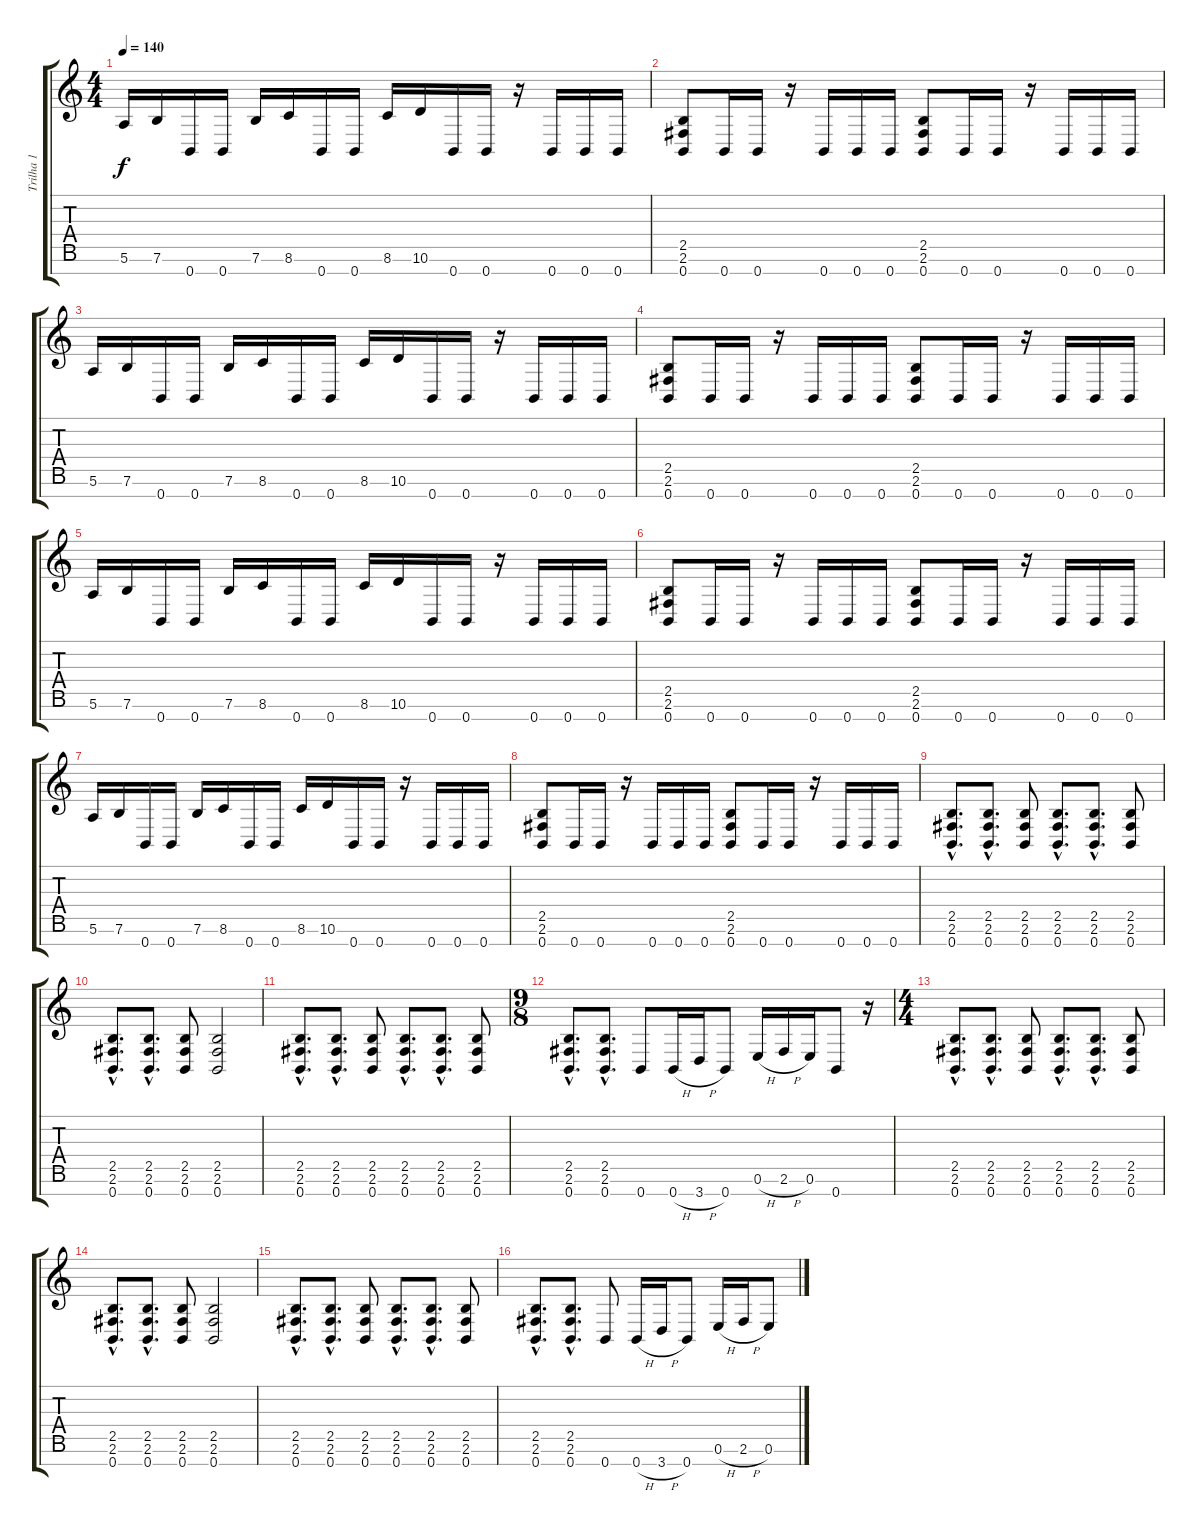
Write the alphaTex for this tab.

\track ("Trilha 1" "Trilha 1") {instrument distortionguitar}
\staff {score tabs}
\tuning (E4 B3 G3 D3 A2 E2 B1) {hide}
\ts (4 4)
\tempo 140
\clef g2
\ks c
5.6.16{dy f} 7.6.16 0.7.16 0.7.16 7.6.16 8.6.16 0.7.16 0.7.16 8.6.16 10.6.16 0.7.16 0.7.16 r.16 0.7.16 0.7.16 0.7.16 |
(2.5 2.6 0.7).8 0.7.16 0.7.16 r.16 0.7.16 0.7.16 0.7.16 (2.5 2.6 0.7).8 0.7.16 0.7.16 r.16 0.7.16 0.7.16 0.7.16 |
5.6.16 7.6.16 0.7.16 0.7.16 7.6.16 8.6.16 0.7.16 0.7.16 8.6.16 10.6.16 0.7.16 0.7.16 r.16 0.7.16 0.7.16 0.7.16 |
(2.5 2.6 0.7).8 0.7.16 0.7.16 r.16 0.7.16 0.7.16 0.7.16 (2.5 2.6 0.7).8 0.7.16 0.7.16 r.16 0.7.16 0.7.16 0.7.16 |
5.6.16 7.6.16 0.7.16 0.7.16 7.6.16 8.6.16 0.7.16 0.7.16 8.6.16 10.6.16 0.7.16 0.7.16 r.16 0.7.16 0.7.16 0.7.16 |
(2.5 2.6 0.7).8 0.7.16 0.7.16 r.16 0.7.16 0.7.16 0.7.16 (2.5 2.6 0.7).8 0.7.16 0.7.16 r.16 0.7.16 0.7.16 0.7.16 |
5.6.16 7.6.16 0.7.16 0.7.16 7.6.16 8.6.16 0.7.16 0.7.16 8.6.16 10.6.16 0.7.16 0.7.16 r.16 0.7.16 0.7.16 0.7.16 |
(2.5 2.6 0.7).8 0.7.16 0.7.16 r.16 0.7.16 0.7.16 0.7.16 (2.5 2.6 0.7).8 0.7.16 0.7.16 r.16 0.7.16 0.7.16 0.7.16 |
(2.5{hac} 2.6{hac} 0.7{hac}).8{d} (2.5{hac} 2.6{hac} 0.7{hac}).8{d} (2.5 2.6 0.7).8 (2.5{hac} 2.6{hac} 0.7{hac}).8{d} (2.5{hac} 2.6{hac} 0.7{hac}).8{d} (2.5 2.6 0.7).8 |
(2.5{hac} 2.6{hac} 0.7{hac}).8{d} (2.5{hac} 2.6{hac} 0.7{hac}).8{d} (2.5 2.6 0.7).8 (2.5 2.6 0.7).2 |
(2.5{hac} 2.6{hac} 0.7{hac}).8{d} (2.5{hac} 2.6{hac} 0.7{hac}).8{d} (2.5 2.6 0.7).8 (2.5{hac} 2.6{hac} 0.7{hac}).8{d} (2.5{hac} 2.6{hac} 0.7{hac}).8{d} (2.5 2.6 0.7).8 |
\ts (9 8)
(2.5{hac} 2.6{hac} 0.7{hac}).8{d} (2.5{hac} 2.6{hac} 0.7{hac}).8{d} 0.7.8 0.7{h}.16 3.7{h}.16 0.7.8 0.6{h}.16 2.6{h}.16 0.6.16 0.7.8 r.16 |
\ts (4 4)
(2.5{hac} 2.6{hac} 0.7{hac}).8{d} (2.5{hac} 2.6{hac} 0.7{hac}).8{d} (2.5 2.6 0.7).8 (2.5{hac} 2.6{hac} 0.7{hac}).8{d} (2.5{hac} 2.6{hac} 0.7{hac}).8{d} (2.5 2.6 0.7).8 |
(2.5{hac} 2.6{hac} 0.7{hac}).8{d} (2.5{hac} 2.6{hac} 0.7{hac}).8{d} (2.5 2.6 0.7).8 (2.5 2.6 0.7).2 |
(2.5{hac} 2.6{hac} 0.7{hac}).8{d} (2.5{hac} 2.6{hac} 0.7{hac}).8{d} (2.5 2.6 0.7).8 (2.5{hac} 2.6{hac} 0.7{hac}).8{d} (2.5{hac} 2.6{hac} 0.7{hac}).8{d} (2.5 2.6 0.7).8 |
(2.5{hac} 2.6{hac} 0.7{hac}).8{d} (2.5{hac} 2.6{hac} 0.7{hac}).8{d} 0.7.8 0.7{h}.16 3.7{h}.16 0.7.8 0.6{h}.16 2.6{h}.16 0.6.8
